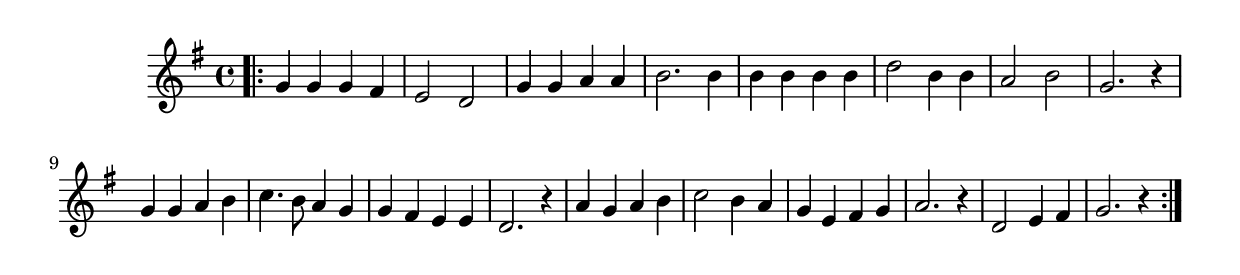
\version "2.18.2"
\relative g' {
  \time 4/4
  \key g \major

  \bar ".|:"

  g g g fis | e2 d | g4 g a a | b2. b4 | b b b b | d2 b4 b |
  a2 b | g2. r4 | g g a b | c4. b8 a4 g | g fis e e | d2. r4 |
  a' g a b | c2 b4 a | g e fis g | a2. r4 | d,2 e4 fis | g2. r4 |

  \bar ":|."
}
